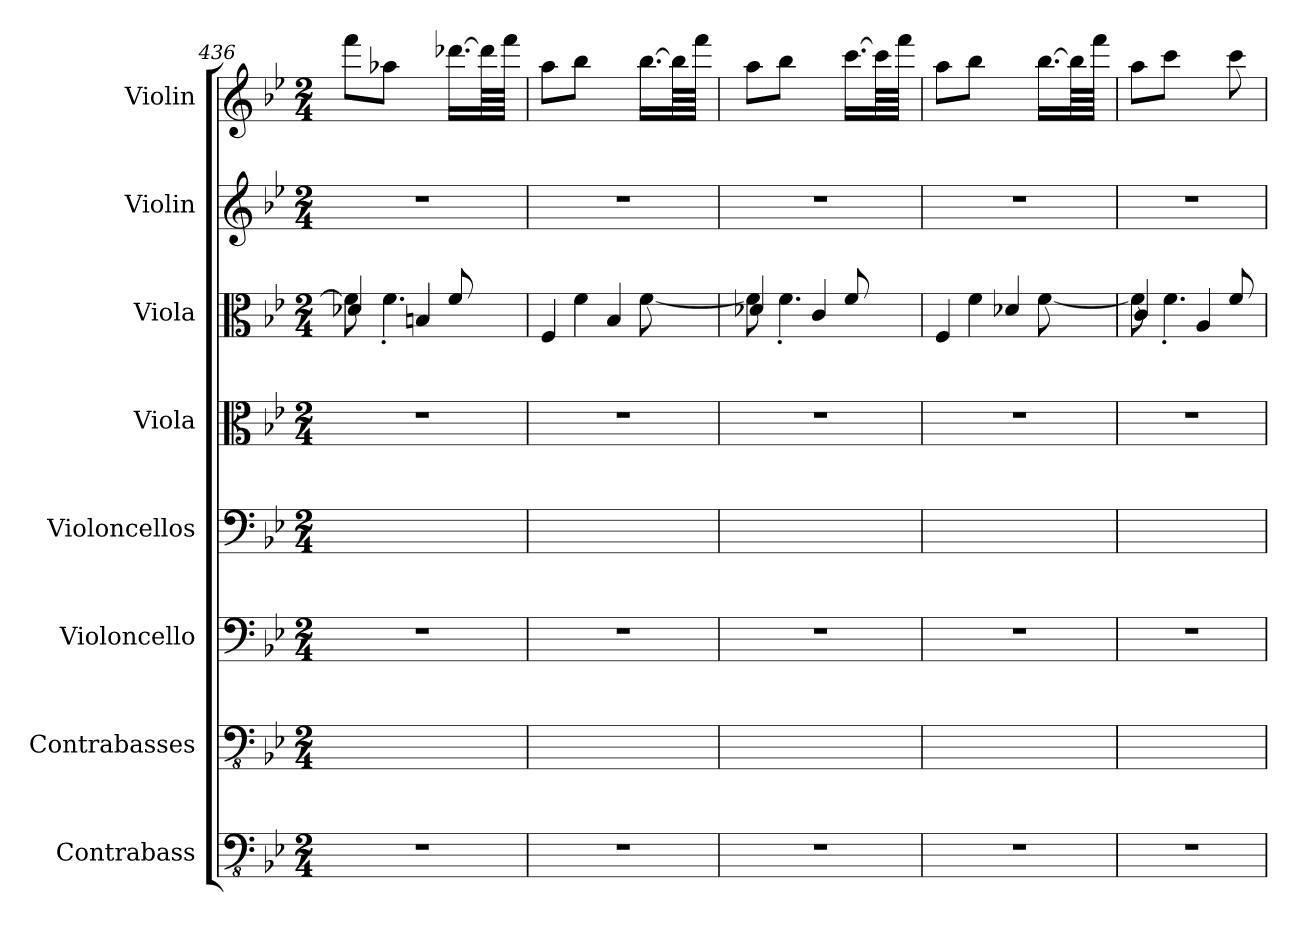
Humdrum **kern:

**kern	**kern	**kern	**kern	**kern	**kern	**kern	**kern
*part8	*part7	*part6	*part5	*part4	*part3	*part2	*part1
*staff8	*staff7	*staff6	*staff5	*staff4	*staff3	*staff2	*staff1
*I"Contrabass	*I"Contrabasses	*I"Violoncello	*I"Violoncellos	*I"Viola	*I"Viola	*I"Violin	*I"Violin
*I'Cb.	*I'Cbs.	*I'Vc.	*I'Vcs.	*I'Vla.	*I'Vla.	*I'Vln.	*I'Vln.
*clefFv4	*clefFv4	*clefF4	*clefF4	*clefC3	*clefC3	*clefG2	*clefG2
*ITrd7c12	*	*	*	*	*	*	*
*k[b-e-]	*k[b-e-]	*k[b-e-]	*k[b-e-]	*k[b-e-]	*k[b-e-]	*k[b-e-]	*k[b-e-]
*M2/4	*M2/4	*M2/4	*M2/4	*M2/4	*M2/4	*M2/4	*M2/4
=436	=436	=436	=436	=436	=436	=436	=436
*	*	*	*	*	*^	*	*
*	*	*	*	*	*	*^	*	*
2r	2ryy	2r	2ryy	2r	4ryy	8f\]	4d-X/	2r	8fff\L
.	.	.	.	.	.	4.f'\	.	.	8aa-X\J
.	.	.	.	.	8ryy	.	4Bn/	.	8ryy
.	.	.	.	.	8f/	.	.	.	[16.ddd-X\LL
.	.	.	.	.	.	.	.	.	64ddd-\LL]
.	.	.	.	.	.	.	.	.	64fff\JJJJ
=437	=437	=437	=437	=437	=437	=437	=437	=437	=437
2r	2ryy	2r	2ryy	2r	2ryy	8ryy	4F/	2r	8aa\L
.	.	.	.	.	.	4f\	.	.	8bb-\J
.	.	.	.	.	.	.	4B-/	.	8ryy
.	.	.	.	.	.	[8f\	.	.	[16.bb-\LL
.	.	.	.	.	.	.	.	.	64bb-\LL]
.	.	.	.	.	.	.	.	.	64fff\JJJJ
=438	=438	=438	=438	=438	=438	=438	=438	=438	=438
2r	2ryy	2r	2ryy	2r	4ryy	8f\]	4d-X/	2r	8aa\L
.	.	.	.	.	.	4.f'\	.	.	8bb-\J
.	.	.	.	.	8ryy	.	4c/	.	8ryy
.	.	.	.	.	8f/	.	.	.	[16.ccc\LL
.	.	.	.	.	.	.	.	.	64ccc\LL]
.	.	.	.	.	.	.	.	.	64fff\JJJJ
!!LO:PB:g=z
=439	=439	=439	=439	=439	=439	=439	=439	=439	=439
2r	2ryy	2r	2ryy	2r	2ryy	8ryy	4F/	2r	8aa\L
.	.	.	.	.	.	4f\	.	.	8bb-\J
.	.	.	.	.	.	.	4d-X/	.	8ryy
.	.	.	.	.	.	[8f\	.	.	[16.bb-\LL
.	.	.	.	.	.	.	.	.	64bb-\LL]
.	.	.	.	.	.	.	.	.	64fff\JJJJ
=440	=440	=440	=440	=440	=440	=440	=440	=440	=440
2r	2ryy	2r	2ryy	2r	4ryy	8f\]	4c/	2r	8aa\L
.	.	.	.	.	.	4.f'\	.	.	8ccc\J
.	.	.	.	.	8ryy	.	4A/	.	8ryy
.	.	.	.	.	8f/	.	.	.	8ccc\
*	*	*	*	*	*v	*v	*v	*	*
=	=	=	=	=	=	=	=
*-	*-	*-	*-	*-	*-	*-	*-
